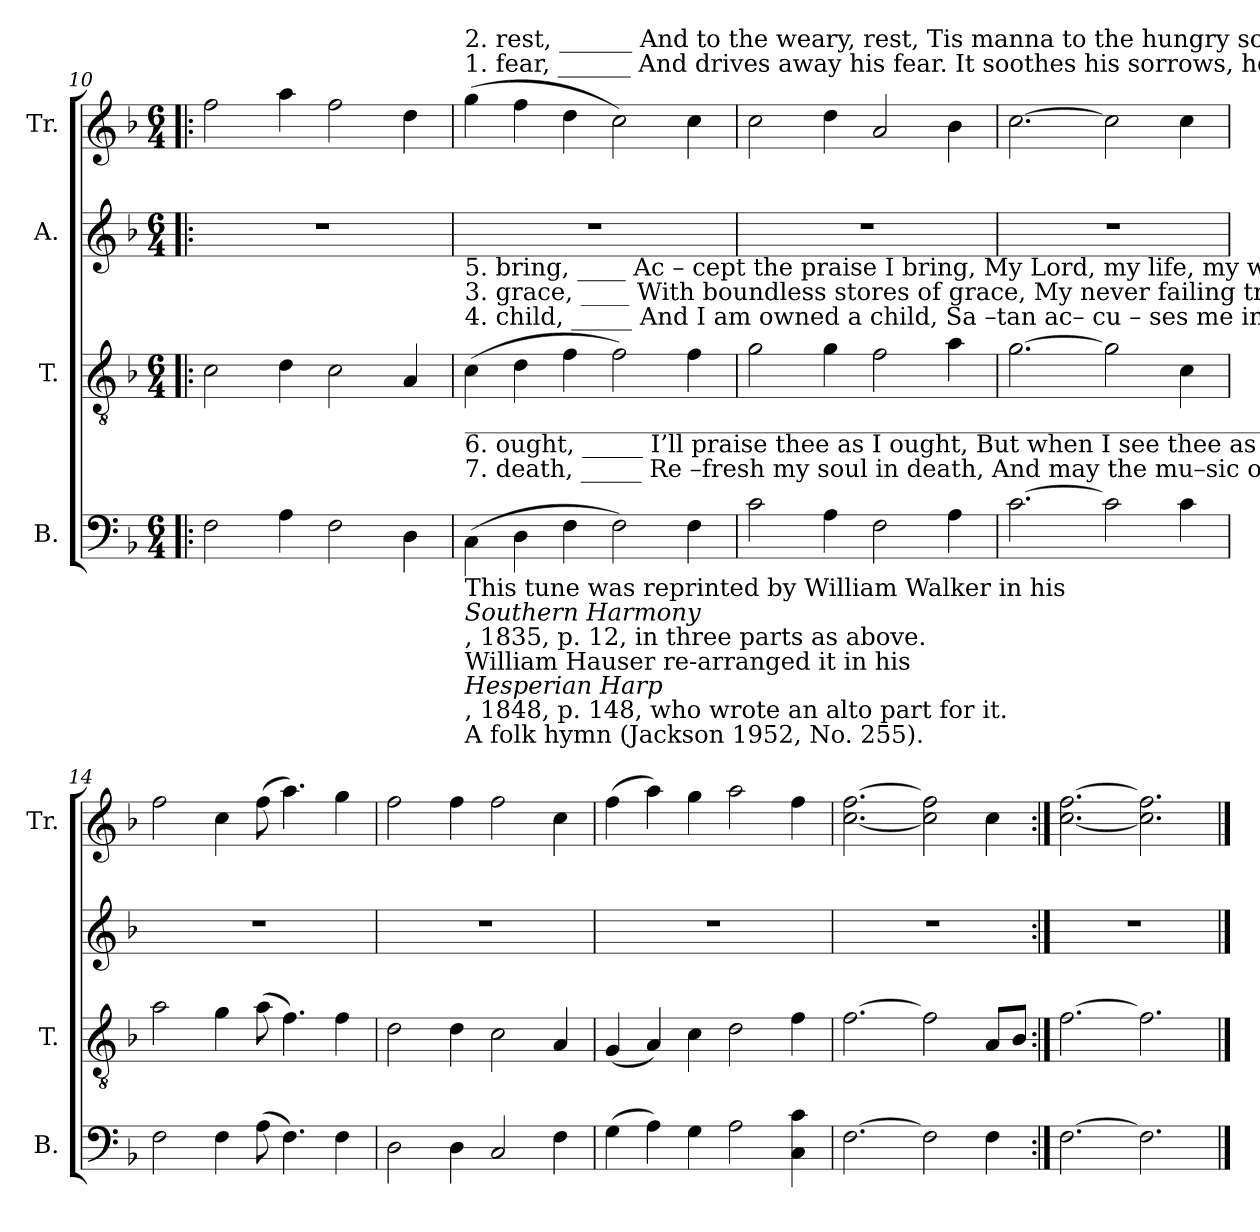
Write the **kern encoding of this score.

**kern	**kern	**kern	**kern
*part4	*part3	*part2	*part1
*staff4	*staff3	*staff2	*staff1
*I"B.	*I"T.	*I"A.	*I"Tr.
*I'B.	*I'T.	*	*I'Tr.
*clefF4	*clefGv2	*clefG2	*clefG2
*k[b-]	*k[b-]	*k[b-]	*k[b-]
*M6/4	*M6/4	*M6/4	*M6/4
=10!|:	=10!|:	=10!|:	=10!|:
2F!\	2c!\	1.r	2ff!\
4A!\	4d!\	.	4aa!\
2F!\	2c!\	.	2ff!\
4D!\	4A!/	.	4dd!\
=11	=11	=11	=11
!	!	!	!LO:TX:a:t=1.  fear, ______   And  drives  away his fear.      It soothes his sorrows, heals his wounds,   And  drives  away    his   fear.               And
!	!	!	!LO:TX:a:t=2.  rest, ______   And  to  the  weary,    rest,                Tis   manna    to    the  hungry  soul,    And   to    the    weary,     rest.              And
!	!LO:TX:a:t=4.  child, _____ And   I      am  owned   a    child,       Sa –tan    ac– cu – ses   me  in  vain,    And    I    am  owned   a   child.             And	!	!
!	!LO:TX:a:t=3.  grace,  ____ With boundless stores of grace,      My   never     failing  treasury,   filled   With boundless stores of grace.           With	!	!
!	!LO:TX:a:t=5.  bring, ____   Ac – cept  the  praise   I   bring,       My  Lord, my  life,   my way,  my  end,   Ac – cept  the  praise   I   bring.            Ac–	!	!
!LO:TX:a:t=7.   death, _____  Re –fresh my soul in death,        And  may  the  mu–sic  of   Thy  name   Re – fresh  my  soul  in   death!        Re–	!	!	!
!LO:TX:a:t=6.   ought, _____  I’ll  praise thee as  I  ought,         But  when  I   see   thee    as  thou  art,   I’ll  praise  thee  as    I     ought.          I'll	!	!	!
!LO:TX:a:t=___________________________________________________________________________________________	!	!	!
!LO:TX:b:t=This tune was reprinted by William Walker in his	!	!	!
!LO:TX:b:i:t=Southern Harmony	!	!	!
!LO:TX:b:t=, 1835, p. 12, in three parts as above.	!	!	!
!LO:TX:b:t=William Hauser re-arranged it in his	!	!	!
!LO:TX:b:i:t=Hesperian Harp	!	!	!
!LO:TX:b:t=, 1848, p. 148, who wrote an alto part for it.	!	!	!
!LO:TX:b:t=A folk hymn (Jackson 1952, No. 255).	!	!	!
(4C!\	(4c!\	1.r	(4gg!\
4D!\	4d!\	.	4ff!\
4F!\	4f!\	.	4dd!\
2F!\)	2f!\)	.	2cc!\)
4F!\	4f!\	.	4cc!\
=12	=12	=12	=12
2c!\	2g!\	1.r	2cc!\
4A!\	4g!\	.	4dd!\
2F!\	2f!\	.	2a!/
4A!\	4a!\	.	4b-!\
=13	=13	=13	=13
[2.c!\	[2.g!\	1.r	[2.cc!\
2c!\]	2g!\]	.	2cc!\]
4c!\	4c!\	.	4cc!\
=14	=14	=14	=14
2F!\	2a!\	1.r	2ff!\
4F!\	4g!\	.	4cc!\
(8A!\	(8a!\	.	(8ff!\
4.F!\)	4.f!\)	.	4.aa!\)
4F!\	4f!\	.	4gg!\
=15	=15	=15	=15
2D!\	2d!\	1.r	2ff!\
4D!\	4d!\	.	4ff!\
2C!/	2c!\	.	2ff!\
4F!\	4A!/	.	4cc!\
=16	=16	=16	=16
(4G!\	(4G!/	1.r	(4ff!\
4A!\)	4A!/)	.	4aa!\)
4G!\	4c!\	.	4gg!\
2A!\	2d!\	.	2aa!\
4C!\ 4c!\	4f!\	.	4ff!\
=17	=17	=17	=17
[2.F!\	[2.f!\	1.r	[2.cc!\ [2.ff!\
2F!\]	2f!\]	.	2cc!\] 2ff!\]
4F!\	8A!/L	.	4cc!\
.	8B-!/J	.	.
=18:|!	=18:|!	=18:|!	=18:|!
[2.F!\	[2.f!\	1.r	[2.cc!\ [2.ff!\
2.F!\]	2.f!\]	.	2.cc!\] 2.ff!\]
==	==	==	==
*-	*-	*-	*-
